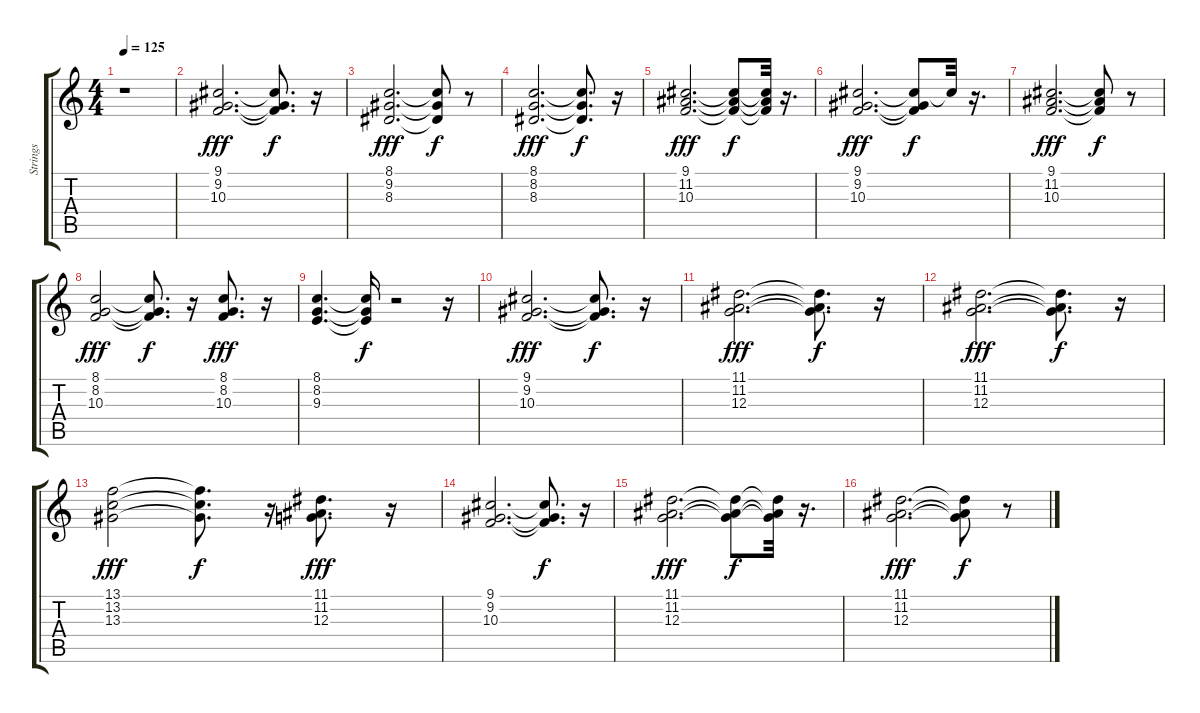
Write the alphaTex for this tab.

\track ("Strings" "Strings") {instrument pad3polysynth}
\staff {score tabs}
\tuning (E4 B3 G3 D3 A2 E2) {hide}
\ts (4 4)
\tempo 125
\clef g2
\ks c
r.1{dy fff} |
(9.1 9.2 10.3).2{d} (9.1{t} 9.2{t} 10.3{t}).8{d dy f} r.16 |
(8.1 9.2 8.3).2{d dy fff} (8.1{t} 9.2{t} 8.3{t}).8{dy f} r.8 |
(8.1 8.2 8.3).2{d dy fff} (8.1{t} 8.2{t} 8.3{t}).8{d dy f} r.16 |
(9.1 11.2 10.3).2{d dy fff} (9.1{t} 11.2{t} 10.3{t}).8{dy f} (9.1{t} 11.2{t} 10.3{t}).32 r.16{d} |
(9.1 9.2 10.3).2{d dy fff} (9.1{t} 9.2{t} 10.3{t}).8{dy f} 9.1{t}.32 r.16{d} |
(9.1 11.2 10.3).2{d dy fff} (9.1{t} 11.2{t} 10.3{t}).8{dy f} r.8 |
(8.1 8.2 10.3).2{dy fff} (8.1{t} 8.2{t} 10.3{t}).8{d dy f} r.16 (8.1 8.2 10.3).8{d dy fff} r.16 |
(8.1 8.2 9.3).4{d} (8.1{t} 8.2{t} 9.3{t}).16{dy f} r.2 r.16 |
(9.1 9.2 10.3).2{d dy fff} (9.1{t} 9.2{t} 10.3{t}).8{d dy f} r.16 |
(11.1 11.2 12.3).2{d dy fff} (11.1{t} 11.2{t} 12.3{t}).8{d dy f} r.16 |
(11.1 11.2 12.3).2{d dy fff} (11.1{t} 11.2{t} 12.3{t}).8{d dy f} r.16 |
(13.1 13.2 13.3).2{dy fff} (13.1{t} 13.2{t} 13.3{t}).8{d dy f} r.16 (11.1 11.2 12.3).8{d dy fff} r.16 |
(9.1 9.2 10.3).2{d} (9.1{t} 9.2{t} 10.3{t}).8{d dy f} r.16 |
(11.1 11.2 12.3).2{d dy fff} (11.1{t} 11.2{t} 12.3{t}).8{dy f} (11.1{t} 11.2{t} 12.3{t}).32 r.16{d} |
(11.1 11.2 12.3).2{d dy fff} (11.1{t} 11.2{t} 12.3{t}).8{dy f} r.8
